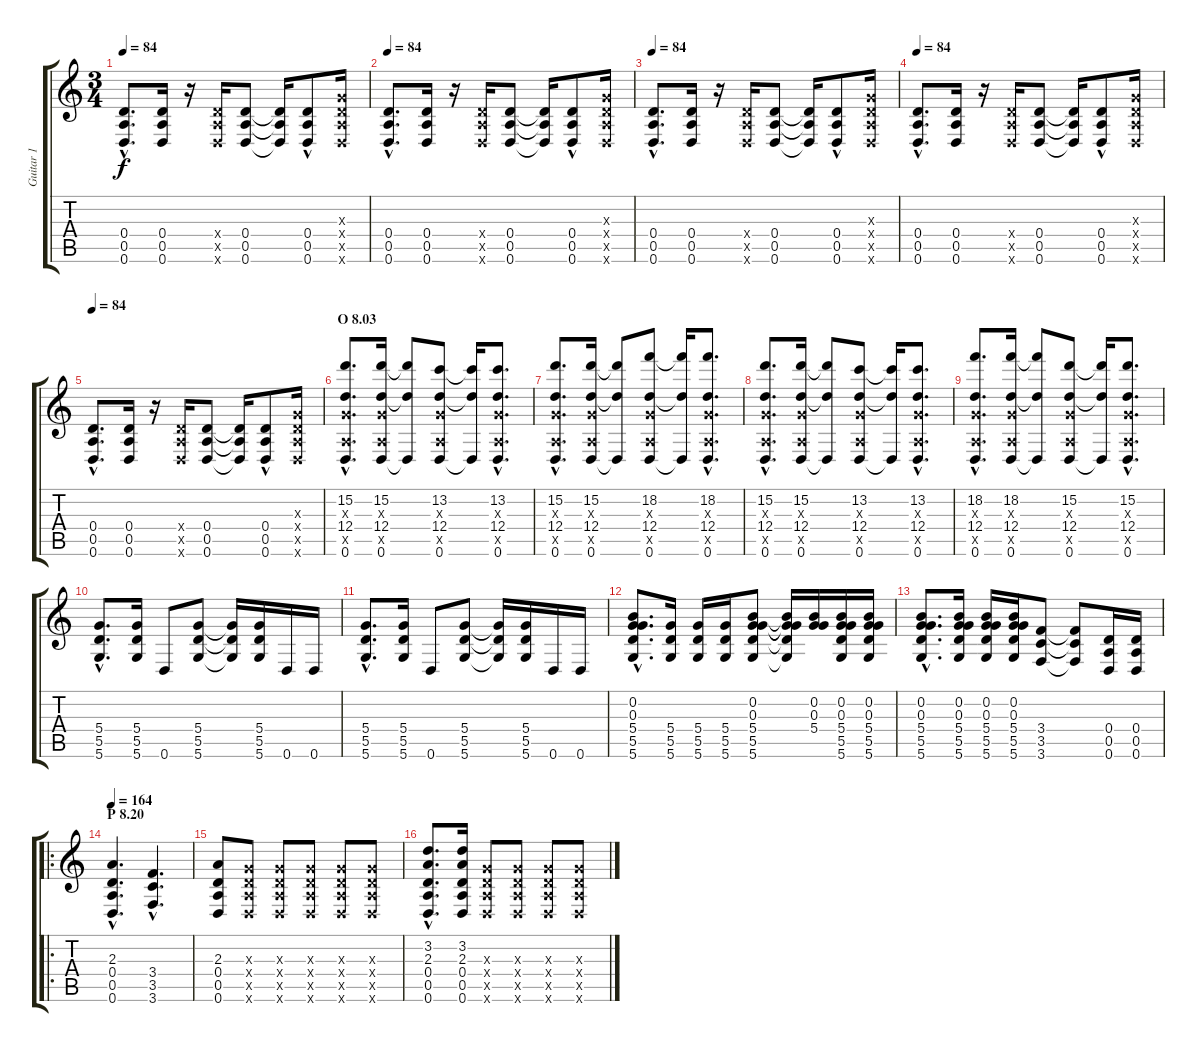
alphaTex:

\track ("Guitar 1" "Guitar 1") {instrument distortionguitar}
\staff {score tabs}
\tuning (E4 B3 G3 D3 A2 D2) {hide}
\ts (3 4)
\tempo 84
\clef g2
\ks c
(0.4{hac} 0.5{hac} 0.6{hac}).8{d dy f} (0.4 0.5 0.6).16 r.16 (0.4{x} 0.5{x} 0.6{x}).16 (0.4 0.5 0.6).8 (0.4{t} 0.5{t} 0.6{t}).16 (0.4{hac} 0.5{hac} 0.6{hac}).8 (0.3{x} 0.4{x} 0.5{x} 0.6{x}).16 |
\tempo 84
(0.4{hac} 0.5{hac} 0.6{hac}).8{d} (0.4 0.5 0.6).16 r.16 (0.4{x} 0.5{x} 0.6{x}).16 (0.4 0.5 0.6).8 (0.4{t} 0.5{t} 0.6{t}).16 (0.4{hac} 0.5{hac} 0.6{hac}).8 (0.3{x} 0.4{x} 0.5{x} 0.6{x}).16 |
\tempo 84
(0.4{hac} 0.5{hac} 0.6{hac}).8{d} (0.4 0.5 0.6).16 r.16 (0.4{x} 0.5{x} 0.6{x}).16 (0.4 0.5 0.6).8 (0.4{t} 0.5{t} 0.6{t}).16 (0.4{hac} 0.5{hac} 0.6{hac}).8 (0.3{x} 0.4{x} 0.5{x} 0.6{x}).16 |
\tempo 84
(0.4{hac} 0.5{hac} 0.6{hac}).8{d} (0.4 0.5 0.6).16 r.16 (0.4{x} 0.5{x} 0.6{x}).16 (0.4 0.5 0.6).8 (0.4{t} 0.5{t} 0.6{t}).16 (0.4{hac} 0.5{hac} 0.6{hac}).8 (0.3{x} 0.4{x} 0.5{x} 0.6{x}).16 |
\tempo 84
(0.4{hac} 0.5{hac} 0.6{hac}).8{d} (0.4 0.5 0.6).16 r.16 (0.4{x} 0.5{x} 0.6{x}).16 (0.4 0.5 0.6).8 (0.4{t} 0.5{t} 0.6{t}).16 (0.4{hac} 0.5{hac} 0.6{hac}).8 (0.3{x} 0.4{x} 0.5{x} 0.6{x}).16 |
\section ("" "O 8.03")
(15.2{hac} 0.3{hac x} 12.4{hac} 0.5{hac x} 0.6{hac}).8{d} (15.2 0.3{x} 12.4 0.5{x} 0.6).16 (15.2{t} 12.4{t} 0.6{t}).8 (13.2 0.3{x} 12.4 0.5{x} 0.6).8 (13.2{t} 12.4{t} 0.6{t}).16 (13.2{hac} 0.3{hac x} 12.4{hac} 0.5{hac x} 0.6{hac}).8{d} |
(15.2{hac} 0.3{hac x} 12.4{hac} 0.5{hac x} 0.6{hac}).8{d} (15.2 0.3{x} 12.4 0.5{x} 0.6).16 (15.2{t} 12.4{t} 0.6{t}).8 (18.2 0.3{x} 12.4 0.5{x} 0.6).8 (18.2{t} 12.4{t} 0.6{t}).16 (18.2{hac} 0.3{hac x} 12.4{hac} 0.5{hac x} 0.6{hac}).8{d} |
(15.2{hac} 0.3{hac x} 12.4{hac} 0.5{hac x} 0.6{hac}).8{d} (15.2 0.3{x} 12.4 0.5{x} 0.6).16 (15.2{t} 12.4{t} 0.6{t}).8 (13.2 0.3{x} 12.4 0.5{x} 0.6).8 (13.2{t} 12.4{t} 0.6{t}).16 (13.2{hac} 0.3{hac x} 12.4{hac} 0.5{hac x} 0.6{hac}).8{d} |
(18.2{hac} 0.3{hac x} 12.4{hac} 0.5{hac x} 0.6{hac}).8{d} (18.2 0.3{x} 12.4 0.5{x} 0.6).16 (18.2{t} 12.4{t} 0.6{t}).8 (15.2 0.3{x} 12.4 0.5{x} 0.6).8 (15.2{t} 12.4{t} 0.6{t}).16 (15.2{hac} 0.3{hac x} 12.4{hac} 0.5{hac x} 0.6{hac}).8{d} |
(5.4{hac} 5.5{hac} 5.6{hac}).8{d} (5.4 5.5 5.6).16 0.6.8 (5.4 5.5 5.6).8 (5.4{t} 5.5{t} 5.6{t}).16 (5.4 5.5 5.6).16 0.6.16 0.6.16 |
(5.4{hac} 5.5{hac} 5.6{hac}).8{d} (5.4 5.5 5.6).16 0.6.8 (5.4 5.5 5.6).8 (5.4{t} 5.5{t} 5.6{t}).16 (5.4 5.5 5.6).16 0.6.16 0.6.16 |
(0.2{hac} 0.3{hac} 5.4{hac} 5.5{hac} 5.6{hac}).8{d} (5.4 5.5 5.6).16 (5.4 5.5 5.6).16 (5.4 5.5 5.6).16 (0.2 0.3 5.4 5.5 5.6).8 (0.2{t} 0.3{t} 5.4{t} 5.5{t} 5.6{t}).16 (0.2 0.3 5.4).16 (0.2 0.3 5.4 5.5 5.6).16 (0.2 0.3 5.4 5.5 5.6).16 |
(0.2{hac} 0.3{hac} 5.4{hac} 5.5{hac} 5.6{hac}).8{d} (0.2 0.3 5.4 5.5 5.6).16 (0.2 0.3 5.4 5.5 5.6).16 (0.2 0.3 5.4 5.5 5.6).16 (3.4 3.5 3.6).8 (3.4{t} 3.5{t} 3.6{t}).8 (0.4 0.5 0.6).16 (0.4 0.5 0.6).16 |
\ro
\section ("" "P 8.20")
\tempo 164
(2.3{hac} 0.4{hac} 0.5{hac} 0.6{hac}).4{d} (3.4{hac} 3.5{hac} 3.6{hac}).4{d} |
(2.3 0.4 0.5 0.6).8 (0.3{x} 0.4{x} 0.5{x} 0.6{x}).8 (0.3{x} 0.4{x} 0.5{x} 0.6{x}).8 (0.3{x} 0.4{x} 0.5{x} 0.6{x}).8 (0.3{x} 0.4{x} 0.5{x} 0.6{x}).8 (0.3{x} 0.4{x} 0.5{x} 0.6{x}).8 |
(3.2{hac} 2.3{hac} 0.4{hac} 0.5{hac} 0.6{hac}).8{d} (3.2 2.3 0.4 0.5 0.6).16 (0.3{x} 0.4{x} 0.5{x} 0.6{x}).8 (0.3{x} 0.4{x} 0.5{x} 0.6{x}).8 (0.3{x} 0.4{x} 0.5{x} 0.6{x}).8 (0.3{x} 0.4{x} 0.5{x} 0.6{x}).8
